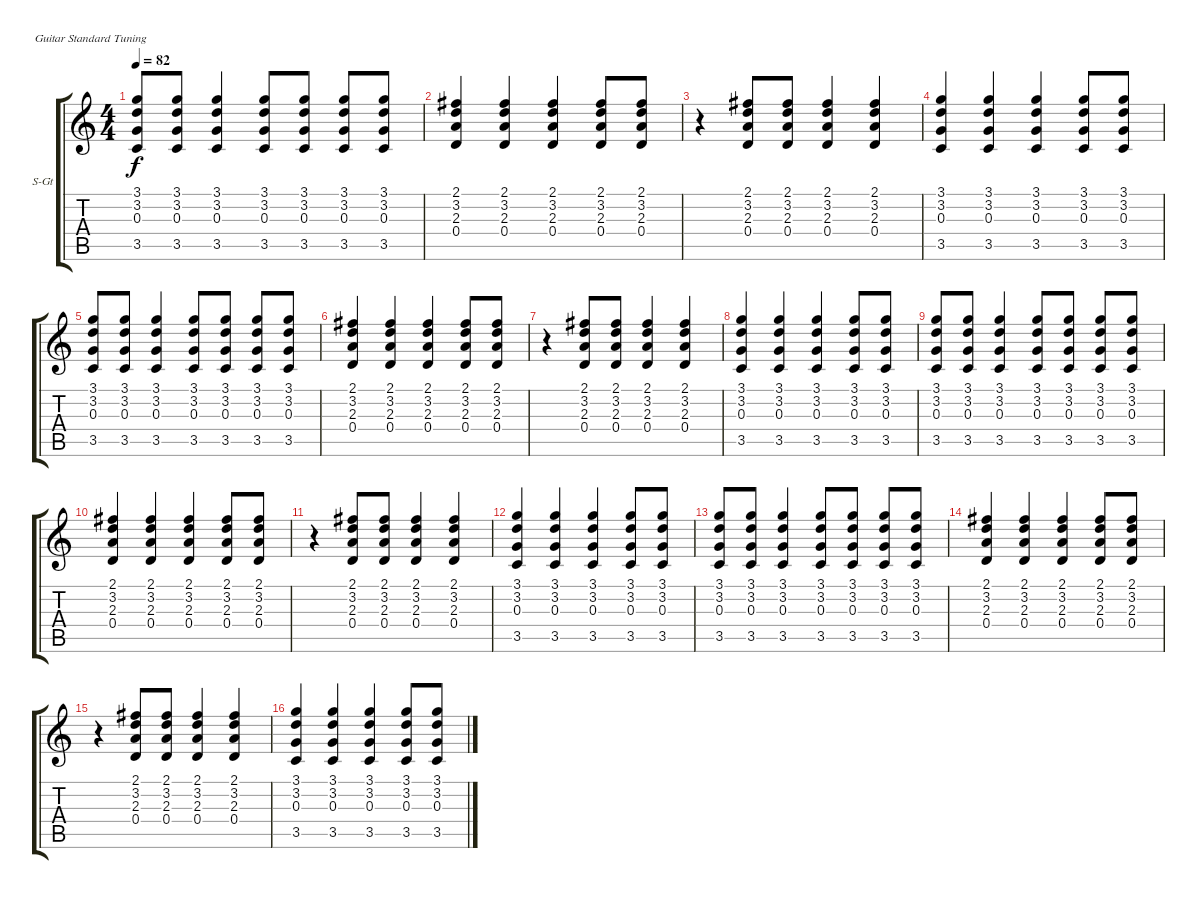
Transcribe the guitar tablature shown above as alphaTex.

\bracketExtendMode groupsimilarinstruments
\firstSystemTrackNameOrientation horizontal
\otherSystemsTrackNameOrientation horizontal
\track ("Guitar 3rt 2" "S-Gt") {instrument acousticgrandpiano}
\staff {score tabs}
\tuning (E4 B3 G3 D3 A2 E2)
\displaytranspose 12
\ts (4 4)
\tempo 82
\clef g2
\ks c
(3.1 3.2 0.3 3.5).8{dy f} (3.1 3.2 0.3 3.5).8 (3.1 3.2 0.3 3.5).4 (3.1 3.2 0.3 3.5).8 (3.1 3.2 0.3 3.5).8 (3.1 3.2 0.3 3.5).8 (3.1 3.2 0.3 3.5).8 |
(2.1 3.2 2.3 0.4).4 (2.1 3.2 2.3 0.4).4 (2.1 3.2 2.3 0.4).4 (2.1 3.2 2.3 0.4).8 (2.1 3.2 2.3 0.4).8 |
r.4 (2.1 3.2 2.3 0.4).8 (2.1 3.2 2.3 0.4).8 (2.1 3.2 2.3 0.4).4 (2.1 3.2 2.3 0.4).4 |
(3.1 3.2 0.3 3.5).4 (3.1 3.2 0.3 3.5).4 (3.1 3.2 0.3 3.5).4 (3.1 3.2 0.3 3.5).8 (3.1 3.2 0.3 3.5).8 |
(3.1 3.2 0.3 3.5).8 (3.1 3.2 0.3 3.5).8 (3.1 3.2 0.3 3.5).4 (3.1 3.2 0.3 3.5).8 (3.1 3.2 0.3 3.5).8 (3.1 3.2 0.3 3.5).8 (3.1 3.2 0.3 3.5).8 |
(2.1 3.2 2.3 0.4).4 (2.1 3.2 2.3 0.4).4 (2.1 3.2 2.3 0.4).4 (2.1 3.2 2.3 0.4).8 (2.1 3.2 2.3 0.4).8 |
r.4 (2.1 3.2 2.3 0.4).8 (2.1 3.2 2.3 0.4).8 (2.1 3.2 2.3 0.4).4 (2.1 3.2 2.3 0.4).4 |
(3.1 3.2 0.3 3.5).4 (3.1 3.2 0.3 3.5).4 (3.1 3.2 0.3 3.5).4 (3.1 3.2 0.3 3.5).8 (3.1 3.2 0.3 3.5).8 |
(3.1 3.2 0.3 3.5).8 (3.1 3.2 0.3 3.5).8 (3.1 3.2 0.3 3.5).4 (3.1 3.2 0.3 3.5).8 (3.1 3.2 0.3 3.5).8 (3.1 3.2 0.3 3.5).8 (3.1 3.2 0.3 3.5).8 |
(2.1 3.2 2.3 0.4).4 (2.1 3.2 2.3 0.4).4 (2.1 3.2 2.3 0.4).4 (2.1 3.2 2.3 0.4).8 (2.1 3.2 2.3 0.4).8 |
r.4 (2.1 3.2 2.3 0.4).8 (2.1 3.2 2.3 0.4).8 (2.1 3.2 2.3 0.4).4 (2.1 3.2 2.3 0.4).4 |
(3.1 3.2 0.3 3.5).4 (3.1 3.2 0.3 3.5).4 (3.1 3.2 0.3 3.5).4 (3.1 3.2 0.3 3.5).8 (3.1 3.2 0.3 3.5).8 |
(3.1 3.2 0.3 3.5).8 (3.1 3.2 0.3 3.5).8 (3.1 3.2 0.3 3.5).4 (3.1 3.2 0.3 3.5).8 (3.1 3.2 0.3 3.5).8 (3.1 3.2 0.3 3.5).8 (3.1 3.2 0.3 3.5).8 |
(2.1 3.2 2.3 0.4).4 (2.1 3.2 2.3 0.4).4 (2.1 3.2 2.3 0.4).4 (2.1 3.2 2.3 0.4).8 (2.1 3.2 2.3 0.4).8 |
r.4 (2.1 3.2 2.3 0.4).8 (2.1 3.2 2.3 0.4).8 (2.1 3.2 2.3 0.4).4 (2.1 3.2 2.3 0.4).4 |
(3.1 3.2 0.3 3.5).4 (3.1 3.2 0.3 3.5).4 (3.1 3.2 0.3 3.5).4 (3.1 3.2 0.3 3.5).8 (3.1 3.2 0.3 3.5).8
